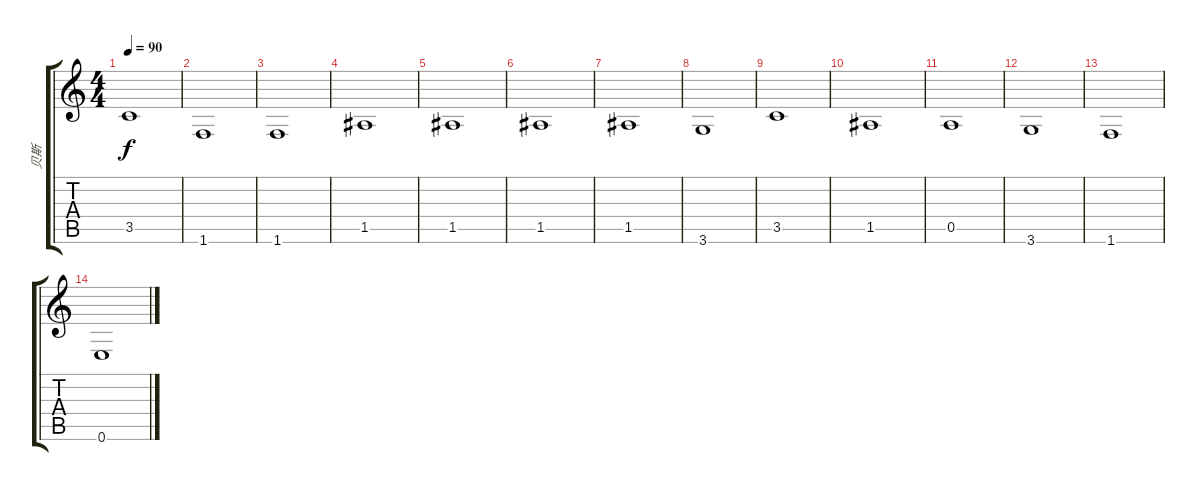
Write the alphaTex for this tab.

\track ("贝斯" "贝斯") {instrument electricbassfinger}
\staff {score tabs}
\tuning (E4 B3 G3 D3 A2 E2) {hide}
\ts (4 4)
\tempo 90
\clef g2
\ks c
3.5.1{dy f} |
1.6.1 |
1.6.1 |
1.5.1 |
1.5.1 |
1.5.1 |
1.5.1 |
3.6.1 |
3.5.1 |
1.5.1 |
0.5.1 |
3.6.1 |
1.6.1 |
0.6.1
